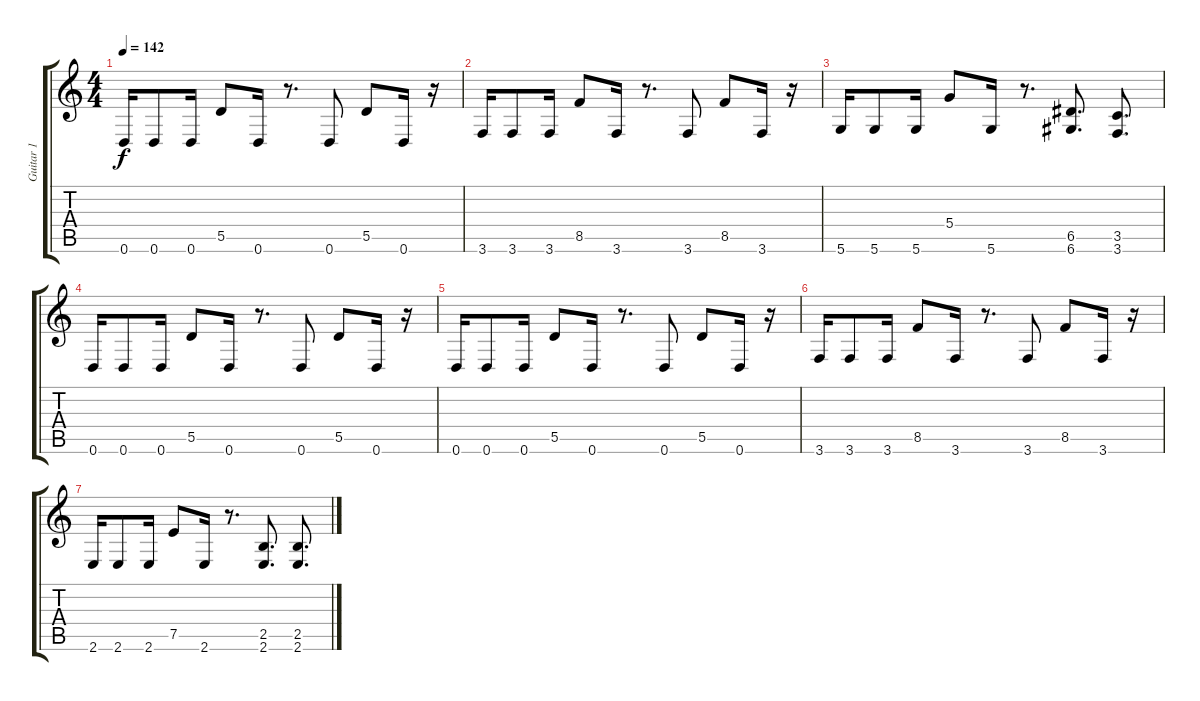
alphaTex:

\track ("Guitar 1" "Guitar 1") {instrument distortionguitar}
\staff {score tabs}
\tuning (E4 B3 G3 D3 A2 D2) {hide}
\ts (4 4)
\tempo 142
\clef g2
\ks c
0.6.16{dy f} 0.6.8 0.6.16 5.5.8 0.6.16 r.8{d} 0.6.8 5.5.8 0.6.16 r.16 |
3.6.16 3.6.8 3.6.16 8.5.8 3.6.16 r.8{d} 3.6.8 8.5.8 3.6.16 r.16 |
5.6.16 5.6.8 5.6.16 5.4.8 5.6.16 r.8{d} (6.5 6.6).8{d} (3.5 3.6).8{d} |
0.6.16 0.6.8 0.6.16 5.5.8 0.6.16 r.8{d} 0.6.8 5.5.8 0.6.16 r.16 |
0.6.16 0.6.8 0.6.16 5.5.8 0.6.16 r.8{d} 0.6.8 5.5.8 0.6.16 r.16 |
3.6.16 3.6.8 3.6.16 8.5.8 3.6.16 r.8{d} 3.6.8 8.5.8 3.6.16 r.16 |
2.6.16 2.6.8 2.6.16 7.5.8 2.6.16 r.8{d} (2.5 2.6).8{d} (2.5 2.6).8{d}
